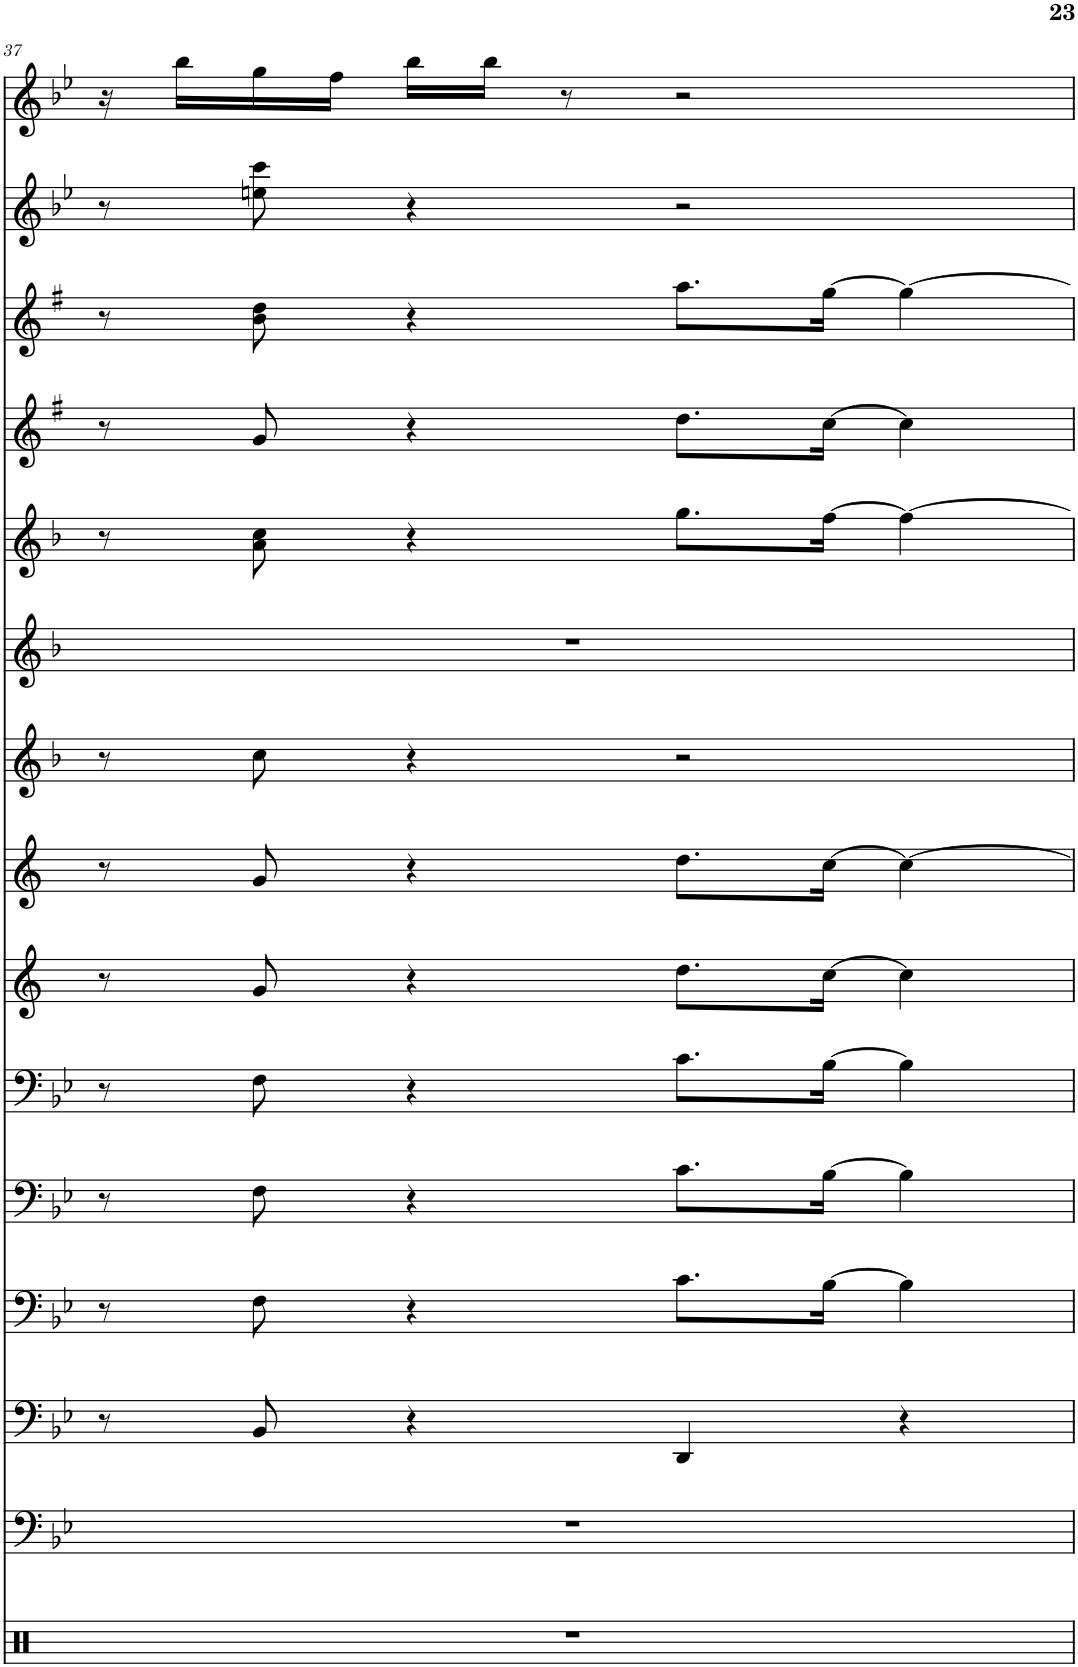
**kern	**kern	**kern	**kern	**kern	**kern	**kern	**kern	**kern	**kern	**kern	**kern	**kern	**kern	**kern
*part15	*part14	*part13	*part12	*part11	*part10	*part9	*part8	*part7	*part6	*part5	*part4	*part3	*part2	*part1
*staff15	*staff14	*staff13	*staff12	*staff11	*staff10	*staff9	*staff8	*staff7	*staff6	*staff5	*staff4	*staff3	*staff2	*staff1
*I"Voice	*I"Voice	*I"Voice	*I"Voice	*I"Voice	*I"Voice	*I"Voice	*I"Voice	*I"Voice	*I"Voice	*I"Voice	*I"Voice	*I"Voice	*I"Voice	*I"Voice
*I'V	*I'V	*I'V	*I'V	*I'V	*I'V	*I'V	*I'V	*I'V	*I'V	*I'V	*I'V	*I'V	*I'V	*I'V
!!LO:PB:g=z
*clefX	*clefX	*clefF4	*clefF4	*clefF4	*clefF4	*clefG2	*clefG2	*clefG2	*clefG2	*clefG2	*clefG2	*clefG2	*clefG2	*clefG2
*k[]	*k[b-e-]	*k[b-e-]	*k[b-e-]	*k[b-e-]	*k[b-e-]	*k[]	*k[]	*k[b-]	*k[b-]	*k[b-]	*k[f#]	*k[f#]	*k[b-e-]	*k[b-e-]
*M4/4	*M4/4	*M4/4	*M4/4	*M4/4	*M4/4	*M4/4	*M4/4	*M4/4	*M4/4	*M4/4	*M4/4	*M4/4	*M4/4	*
*met(c)	*met(c)	*met(c)	*met(c)	*met(c)	*met(c)	*met(c)	*met(c)	*met(c)	*met(c)	*met(c)	*met(c)	*met(c)	*met(c)	*
=37	=37	=37	=37	=37	=37	=37	=37	=37	=37	=37	=37	=37	=37	=37
1r	1r	8r	8r	8r	8r	8r	8r	8r	1r	8r	8r	8r	8r	16r
.	.	.	.	.	.	.	.	.	.	.	.	.	.	16bb-\LL
.	.	8BB-/	8F\	8F\	8F\	8g/	8g/	8cc\	.	8a\ 8cc\	8g/	8b\ 8dd\	8een\ 8ccc\	16gg\
.	.	.	.	.	.	.	.	.	.	.	.	.	.	16ff\JJ
.	.	4r	4r	4r	4r	4r	4r	4r	.	4r	4r	4r	4r	16bb-\LL
.	.	.	.	.	.	.	.	.	.	.	.	.	.	16bb-\JJ
.	.	.	.	.	.	.	.	.	.	.	.	.	.	8r
.	.	4DD/	8.c\L	8.c\L	8.c\L	8.dd\L	8.dd\L	2r	.	8.gg\L	8.dd\L	8.aa\L	2r	2r
.	.	.	[>16B-\Jk	[>16B-\Jk	[>16B-\Jk	[>16cc\Jk	[>16cc\Jk	.	.	[>16ff\Jk	[>16cc\Jk	[>16gg\Jk	.	.
.	.	4r	4B-\]	4B-\]	4B-\]	4cc\]	4cc\_	.	.	4ff\_	4cc\]	4gg\_	.	.
=	=	=	=	=	=	=	=	=	=	=	=	=	=	=
*-	*-	*-	*-	*-	*-	*-	*-	*-	*-	*-	*-	*-	*-	*-
